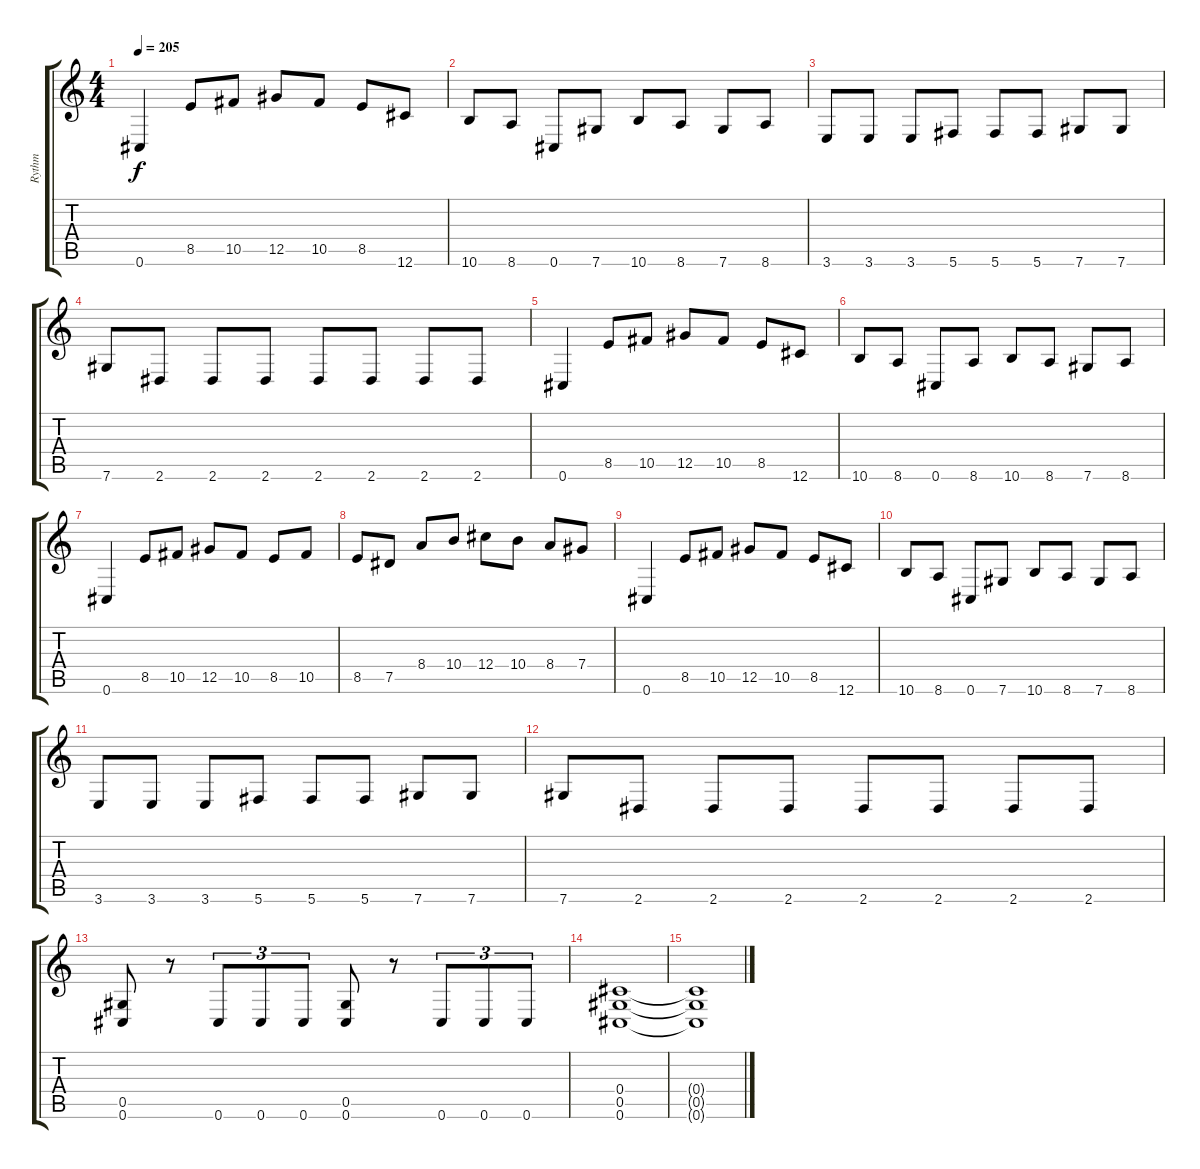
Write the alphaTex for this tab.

\track ("Rythm" "Rythm") {instrument distortionguitar}
\staff {score tabs}
\tuning (Eb4 Bb3 Gb3 Db3 Ab2 Db2) {hide}
\ts (4 4)
\tempo 205
\clef g2
\ks c
0.6.4{dy f} 8.5.8 10.5.8 12.5.8 10.5.8 8.5.8 12.6.8 |
10.6.8 8.6.8 0.6.8 7.6.8 10.6.8 8.6.8 7.6.8 8.6.8 |
3.6.8 3.6.8 3.6.8 5.6.8 5.6.8 5.6.8 7.6.8 7.6.8 |
7.6.8 2.6.8 2.6.8 2.6.8 2.6.8 2.6.8 2.6.8 2.6.8 |
0.6.4 8.5.8 10.5.8 12.5.8 10.5.8 8.5.8 12.6.8 |
10.6.8 8.6.8 0.6.8 8.6.8 10.6.8 8.6.8 7.6.8 8.6.8 |
0.6.4 8.5.8 10.5.8 12.5.8 10.5.8 8.5.8 10.5.8 |
8.5.8 7.5.8 8.4.8 10.4.8 12.4.8 10.4.8 8.4.8 7.4.8 |
0.6.4 8.5.8 10.5.8 12.5.8 10.5.8 8.5.8 12.6.8 |
10.6.8 8.6.8 0.6.8 7.6.8 10.6.8 8.6.8 7.6.8 8.6.8 |
3.6.8 3.6.8 3.6.8 5.6.8 5.6.8 5.6.8 7.6.8 7.6.8 |
7.6.8 2.6.8 2.6.8 2.6.8 2.6.8 2.6.8 2.6.8 2.6.8 |
(0.5 0.6).8 r.8 0.6.8{tu (3 2)} 0.6.8{tu (3 2)} 0.6.8{tu (3 2)} (0.5 0.6).8 r.8 0.6.8{tu (3 2)} 0.6.8{tu (3 2)} 0.6.8{tu (3 2)} |
(0.4 0.5 0.6).1 |
(0.4{t} 0.5{t} 0.6{t}).1
